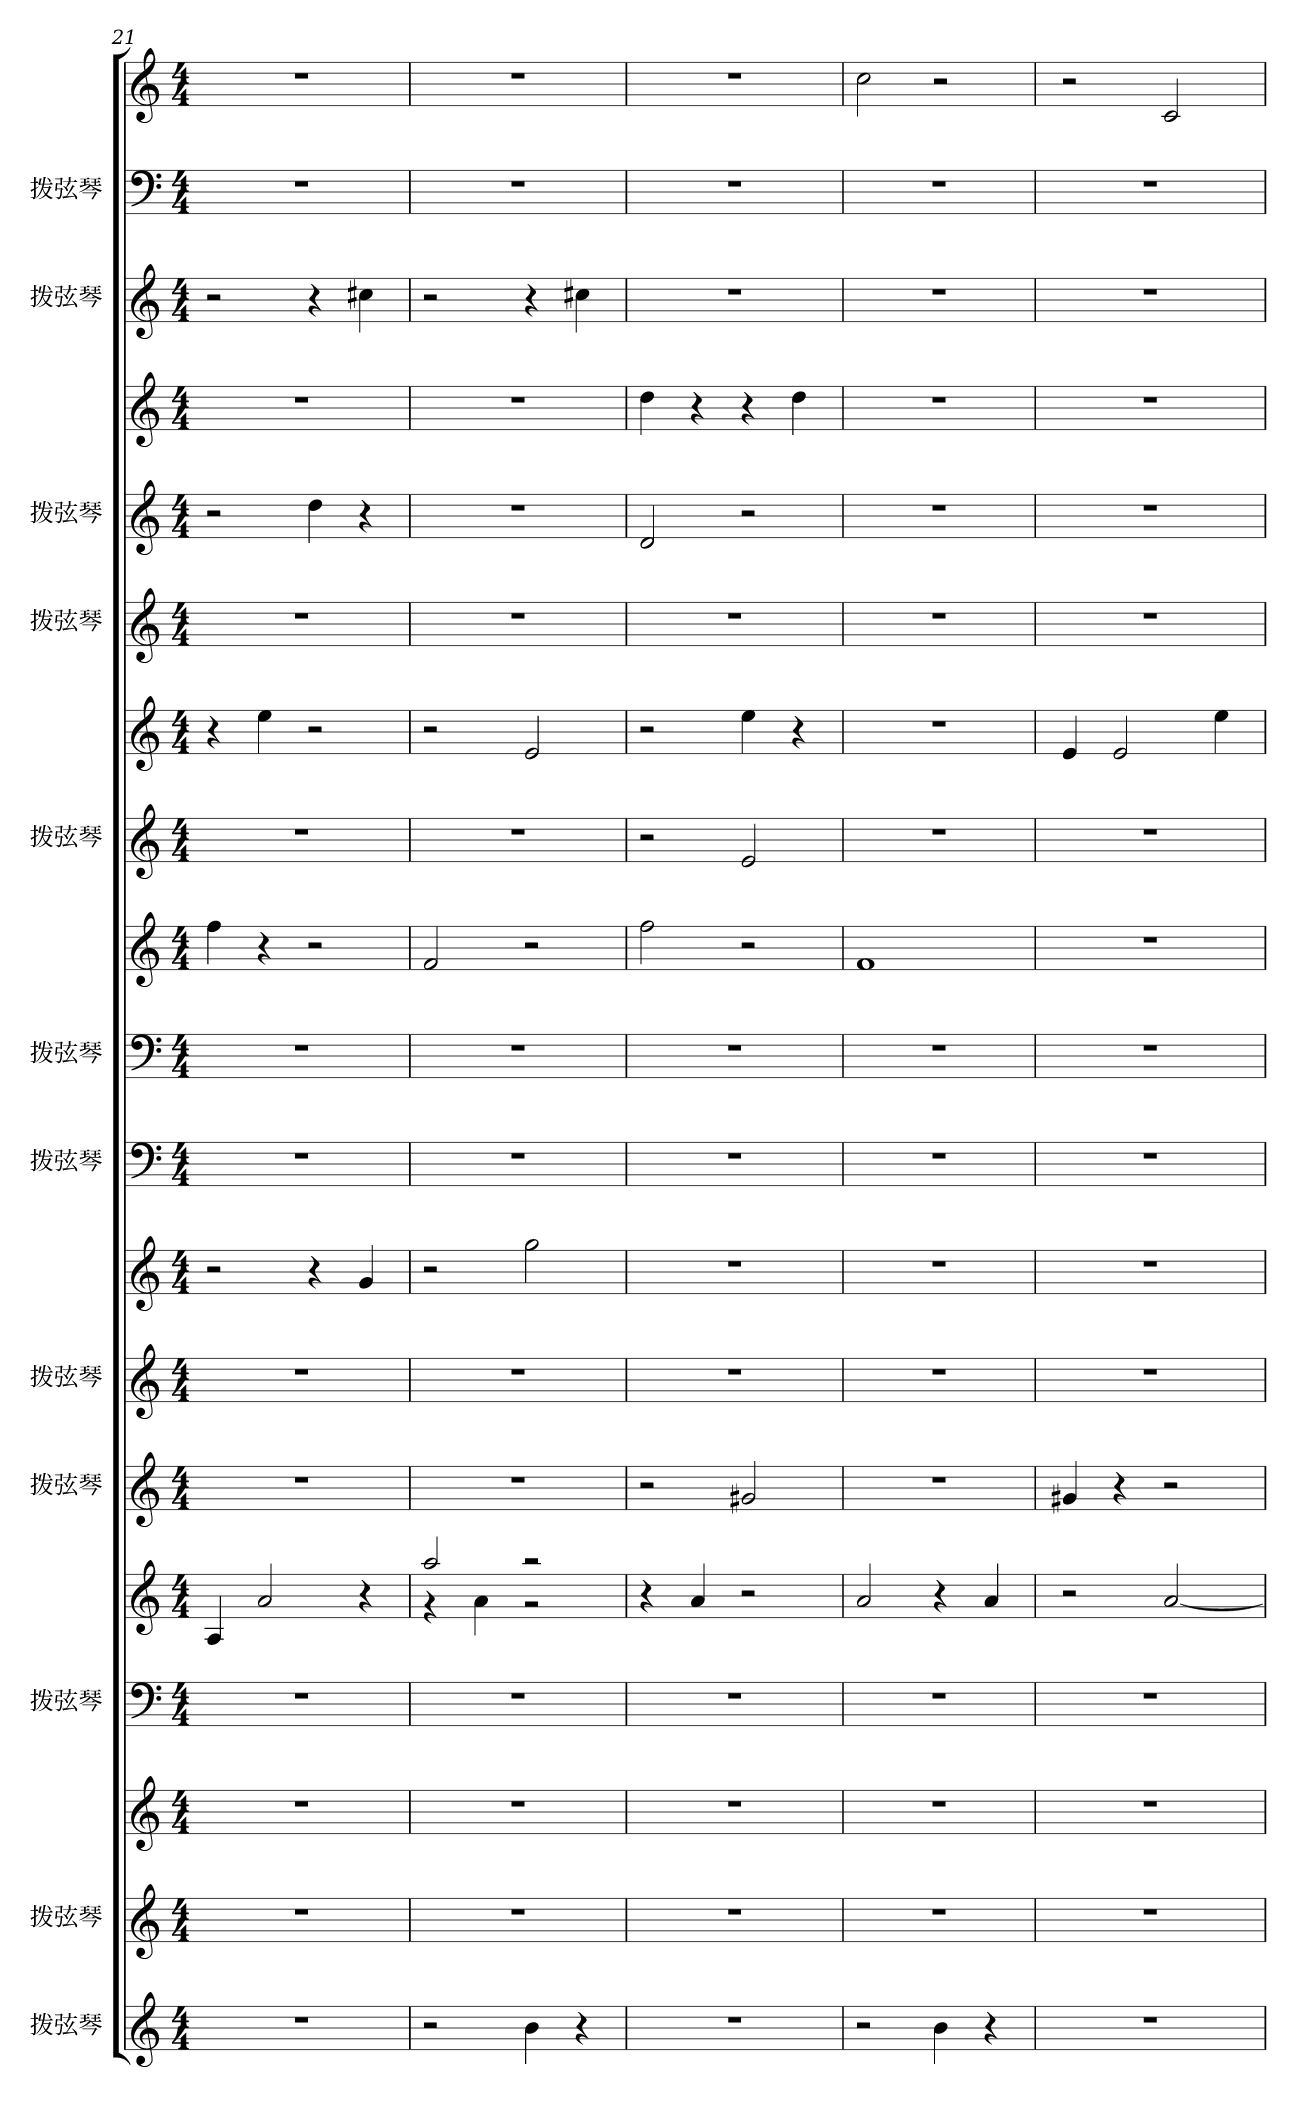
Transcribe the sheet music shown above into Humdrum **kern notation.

**kern	**kern	**kern	**kern	**kern	**kern	**kern	**kern	**kern	**kern	**kern	**kern	**kern	**kern	**kern	**kern	**kern	**kern	**kern
*part12	*part11	*part11	*part10	*part10	*part9	*part8	*part8	*part7	*part6	*part6	*part5	*part5	*part4	*part3	*part3	*part2	*part1	*part1
*staff19	*staff18	*staff17	*staff16	*staff15	*staff14	*staff13	*staff12	*staff11	*staff10	*staff9	*staff8	*staff7	*staff6	*staff5	*staff4	*staff3	*staff2	*staff1
*I"拨弦琴	*I"拨弦琴	*	*I"拨弦琴	*	*I"拨弦琴	*I"拨弦琴	*	*I"拨弦琴	*I"拨弦琴	*	*I"拨弦琴	*	*I"拨弦琴	*I"拨弦琴	*	*I"拨弦琴	*I"拨弦琴	*
!!LO:PB:g=z
*clefG2	*clefG2	*clefG2	*clefF4	*clefG2	*clefG2	*clefG2	*clefG2	*clefF4	*clefF4	*clefG2	*clefG2	*clefG2	*clefG2	*clefG2	*clefG2	*clefG2	*clefF4	*clefG2
*k[]	*k[]	*k[]	*k[]	*k[]	*k[]	*k[]	*k[]	*k[]	*k[]	*k[]	*k[]	*k[]	*k[]	*k[]	*k[]	*k[]	*k[]	*k[]
*M4/4	*M4/4	*M4/4	*M4/4	*M4/4	*M4/4	*M4/4	*M4/4	*M4/4	*M4/4	*M4/4	*M4/4	*M4/4	*M4/4	*M4/4	*M4/4	*M4/4	*M4/4	*M4/4
=21	=21	=21	=21	=21	=21	=21	=21	=21	=21	=21	=21	=21	=21	=21	=21	=21	=21	=21
1r	1r	1r	1r	4A/	1r	1r	2r	1r	1r	4ff\	1r	4r	1r	2r	1r	2r	1r	1r
.	.	.	.	2a/	.	.	.	.	.	4r	.	4ee\	.	.	.	.	.	.
.	.	.	.	.	.	.	4r	.	.	2r	.	2r	.	4dd\	.	4r	.	.
.	.	.	.	4r	.	.	4g/	.	.	.	.	.	.	4r	.	4cc#X\	.	.
=22	=22	=22	=22	=22	=22	=22	=22	=22	=22	=22	=22	=22	=22	=22	=22	=22	=22	=22
*	*	*	*	*^	*	*	*	*	*	*	*	*	*	*	*	*	*	*
2r	1r	1r	1r	2aa/	4r	1r	1r	2r	1r	1r	2f/	1r	2r	1r	1r	1r	2r	1r	1r
.	.	.	.	.	4a\	.	.	.	.	.	.	.	.	.	.	.	.	.	.
4b\	.	.	.	2r	2r	.	.	2gg\	.	.	2r	.	2e/	.	.	.	4r	.	.
4r	.	.	.	.	.	.	.	.	.	.	.	.	.	.	.	.	4cc#X\	.	.
*	*	*	*	*v	*v	*	*	*	*	*	*	*	*	*	*	*	*	*	*
=23	=23	=23	=23	=23	=23	=23	=23	=23	=23	=23	=23	=23	=23	=23	=23	=23	=23	=23
1r	1r	1r	1r	4r	2r	1r	1r	1r	1r	2ff\	2r	2r	1r	2d/	4dd\	1r	1r	1r
.	.	.	.	4a/	.	.	.	.	.	.	.	.	.	.	4r	.	.	.
.	.	.	.	2r	2g#X/	.	.	.	.	2r	2e/	4ee\	.	2r	4r	.	.	.
.	.	.	.	.	.	.	.	.	.	.	.	4r	.	.	4dd\	.	.	.
=24	=24	=24	=24	=24	=24	=24	=24	=24	=24	=24	=24	=24	=24	=24	=24	=24	=24	=24
2r	1r	1r	1r	2a/	1r	1r	1r	1r	1r	1f	1r	1r	1r	1r	1r	1r	1r	2cc\
4b\	.	.	.	4r	.	.	.	.	.	.	.	.	.	.	.	.	.	2r
4r	.	.	.	4a/	.	.	.	.	.	.	.	.	.	.	.	.	.	.
=25	=25	=25	=25	=25	=25	=25	=25	=25	=25	=25	=25	=25	=25	=25	=25	=25	=25	=25
1r	1r	1r	1r	2r	4g#X/	1r	1r	1r	1r	1r	1r	4e/	1r	1r	1r	1r	1r	2r
.	.	.	.	.	4r	.	.	.	.	.	.	2e/	.	.	.	.	.	.
.	.	.	.	[2a/	2r	.	.	.	.	.	.	.	.	.	.	.	.	2c/
.	.	.	.	.	.	.	.	.	.	.	.	4ee\	.	.	.	.	.	.
=	=	=	=	=	=	=	=	=	=	=	=	=	=	=	=	=	=	=
*-	*-	*-	*-	*-	*-	*-	*-	*-	*-	*-	*-	*-	*-	*-	*-	*-	*-	*-
